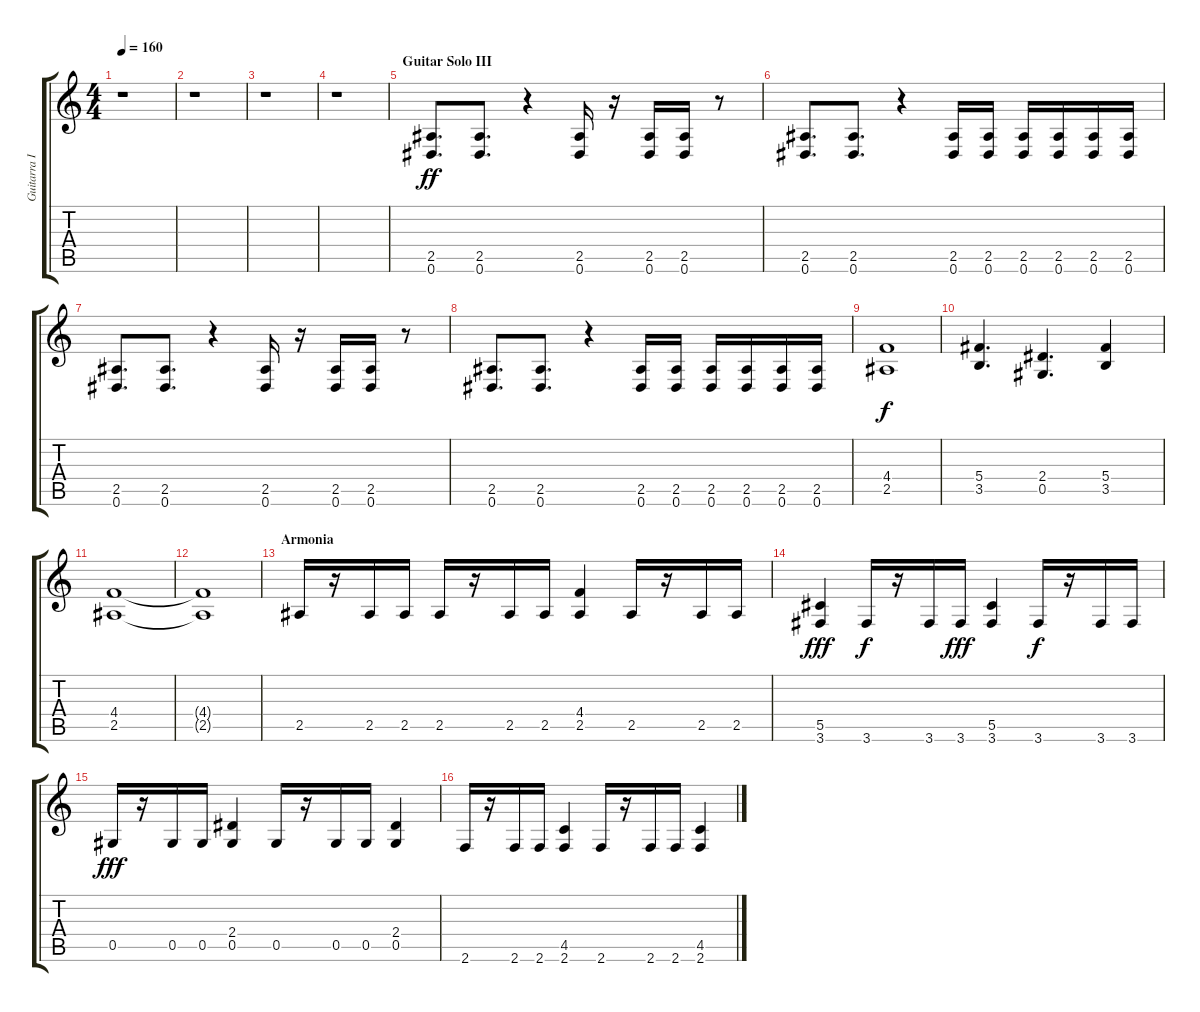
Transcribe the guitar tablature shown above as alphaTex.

\track ("Guitarra I" "Guitarra I") {instrument distortionguitar}
\staff {score tabs}
\tuning (Eb4 Bb3 Gb3 Db3 Ab2 Eb2) {hide}
\ts (4 4)
\tempo 160
\clef g2
\ks c
r.1{dy f} |
r.1 |
r.1 |
r.1 |
\section ("" "Guitar Solo III")
(2.5 0.6).8{d dy ff} (2.5 0.6).8{d} r.4 (2.5 0.6).16 r.16 (2.5 0.6).16 (2.5 0.6).16 r.8 |
(2.5 0.6).8{d} (2.5 0.6).8{d} r.4 (2.5 0.6).16 (2.5 0.6).16 (2.5 0.6).16 (2.5 0.6).16 (2.5 0.6).16 (2.5 0.6).16 |
(2.5 0.6).8{d} (2.5 0.6).8{d} r.4 (2.5 0.6).16 r.16 (2.5 0.6).16 (2.5 0.6).16 r.8 |
(2.5 0.6).8{d} (2.5 0.6).8{d} r.4 (2.5 0.6).16 (2.5 0.6).16 (2.5 0.6).16 (2.5 0.6).16 (2.5 0.6).16 (2.5 0.6).16 |
(4.4 2.5).1{dy f} |
(5.4 3.5).4{d} (2.4 0.5).4{d} (5.4 3.5).4 |
(4.4 2.5).1 |
(4.4{t} 2.5{t}).1 |
\section ("" "Armonia")
2.5.16 r.16 2.5.16 2.5.16 2.5.16 r.16 2.5.16 2.5.16 (4.4 2.5).4 2.5.16 r.16 2.5.16 2.5.16 |
(5.5 3.6).4{dy fff} 3.6.16{dy f} r.16 3.6.16 3.6.16{dy fff} (5.5 3.6).4 3.6.16{dy f} r.16 3.6.16 3.6.16 |
0.5.16{dy fff} r.16 0.5.16 0.5.16 (2.4 0.5).4 0.5.16 r.16 0.5.16 0.5.16 (2.4 0.5).4 |
2.6.16 r.16 2.6.16 2.6.16 (4.5 2.6).4 2.6.16 r.16 2.6.16 2.6.16 (4.5 2.6).4
